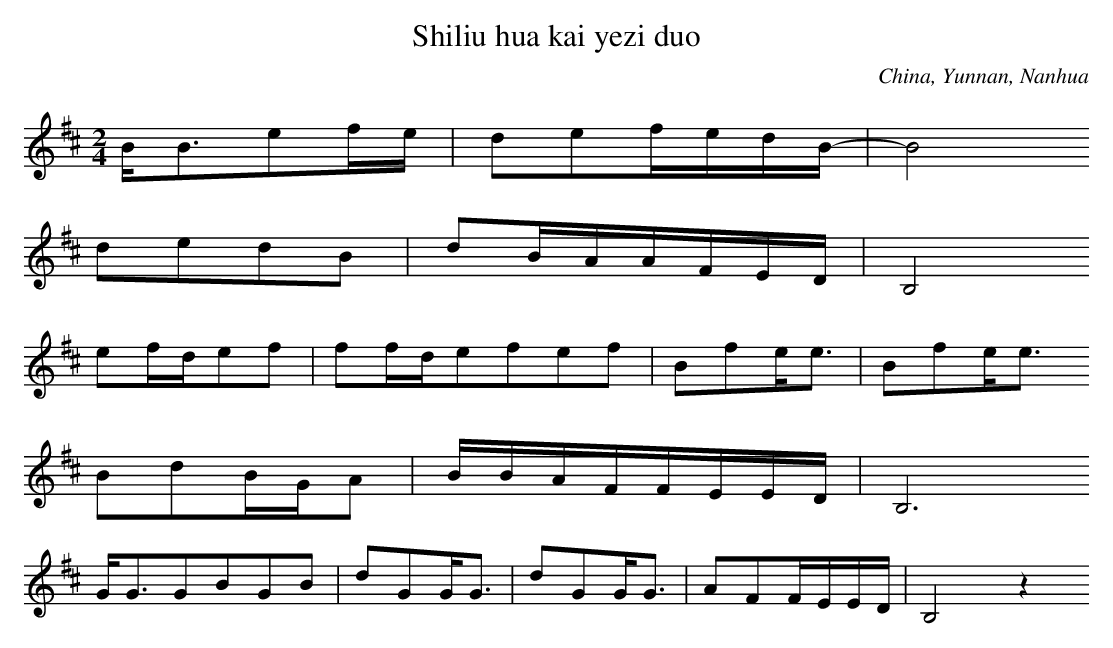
X:1
T: Shiliu hua kai yezi duo
O: China, Yunnan, Nanhua
M: 2/4
L: 1/16
K: D
BB3e2fe | d2e2fedB- | B8
d2e2d2B2 | d2BAAFED | B,8
e2fde2f2 | f2fde2f2e2f2 | B2f2ee3 | B2f2ee3
B2d2BGA2 | BBAFFEED | B,12
GG3G2B2G2B2 | d2G2GG3 | d2G2GG3 | A2F2FEED | B,8z4
